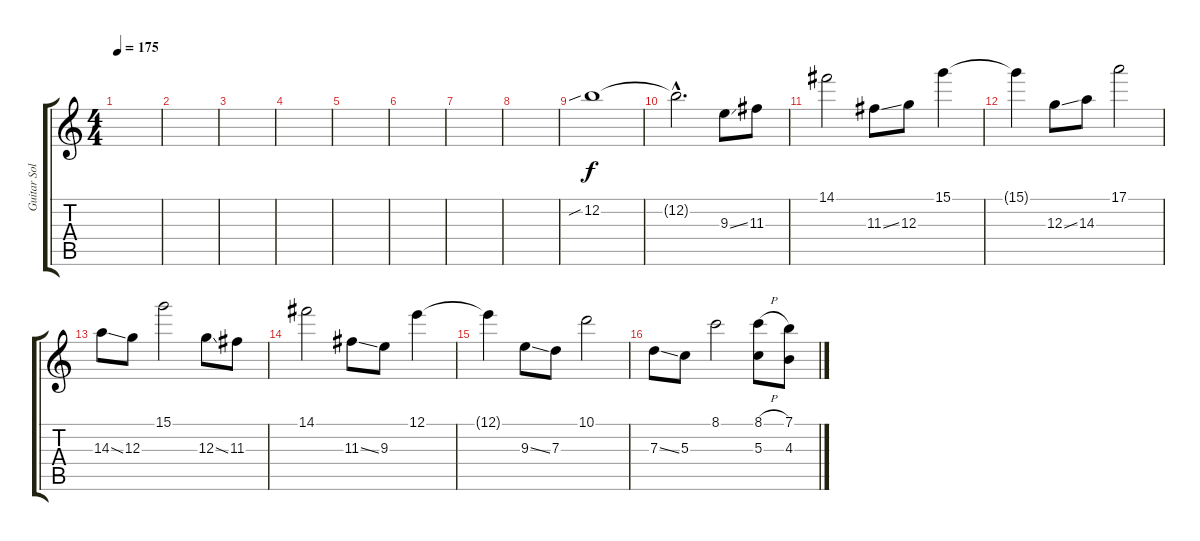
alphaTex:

\track ("Guitar Solo" "Guitar Sol") {instrument distortionguitar}
\staff {score tabs}
\tuning (E4 B3 G3 D3 A2 E2) {hide}
\ts (4 4)
\tempo 175
\clef g2
\ks c
|
|
|
|
|
|
|
|
12.2{sib}.1 |
12.2{hac t}.2{d} 9.3{ss}.8 11.3.8 |
14.1.2 11.3{ss}.8 12.3.8 15.1.4 |
15.1{t}.4 12.3{ss}.8 14.3.8 17.1.2 |
14.3{ss}.8 12.3.8 15.1.2 12.3{ss}.8 11.3.8 |
14.1.2 11.3{ss}.8 9.3.8 12.1.4 |
12.1{t}.4 9.3{ss}.8 7.3.8 10.1.2 |
7.3{ss}.8 5.3.8 8.1.2 (8.1{h} 5.3).8 (7.1 4.3).8
